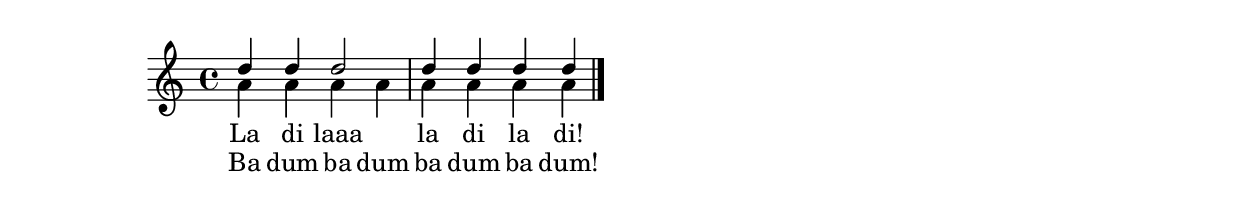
\version "2.18.2"

\language "english"

keyTime = {
    \time 4/4
}

Soprano = \relative c'' {
  \voiceOne
  \keyTime
    d4 d << \\ {\voiceThree d2} \\ \\ {a4 a} >>
    d d d d \bar "|."
}

Alto = \relative c'' {
  \voiceTwo
  \keyTime
    a4 a s2
    a4 a a a \bar "|."
}

switchTwo = {
 \set associatedVoice = "2"
}
switchFour = {
 \set associatedVoice = "4"
}
switchSop = { 
 \set associatedVoice = "SopranoVoice"
}

StanzaOne = \lyricmode {
  La \switchTwo di \switchSop laaa
  la di la di!
}

StanzaTwo = \lyricmode {
  Ba \switchFour dum ba \switchSop dum ba dum ba dum!
}

\score
{
  <<
    \new Staff = "treble" \with {}
    <<
      \clef "treble"
      \new Voice = "SopranoVoice" \Soprano
      \new Voice = "AltoVoice" \Alto
      \lyricsto SopranoVoice \new Lyrics \StanzaOne
      \lyricsto SopranoVoice \new Lyrics \StanzaTwo
    >>
  >>
}